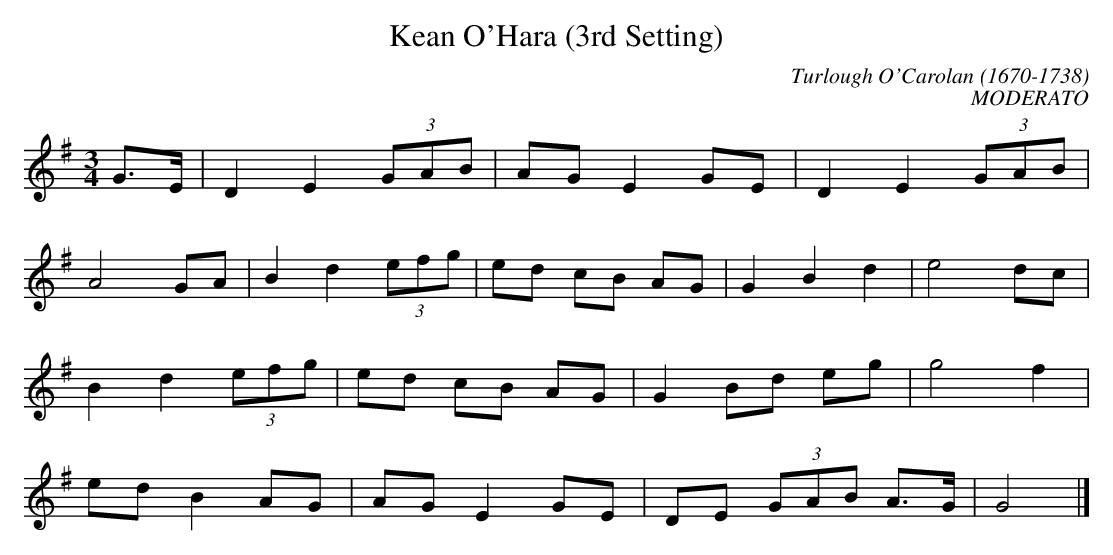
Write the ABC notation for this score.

X:1occ
T:Kean O'Hara (3rd Setting)
C:Turlough O'Carolan (1670-1738)
C:MODERATO
M:3/4
L:1/8
K:G
G3/2E/2|D2E2 (3GAB|AG E2GE|D2E2 (3GAB|
A4GA|B2d2 (3efg|ed cB AG|G2B2d2|e4dc|
B2d2 (3efg|ed cB AG|G2Bd eg|g4f2|
ed B2AG|AG E2GE|DE  (3GAB A3/2G/2|G4|]
